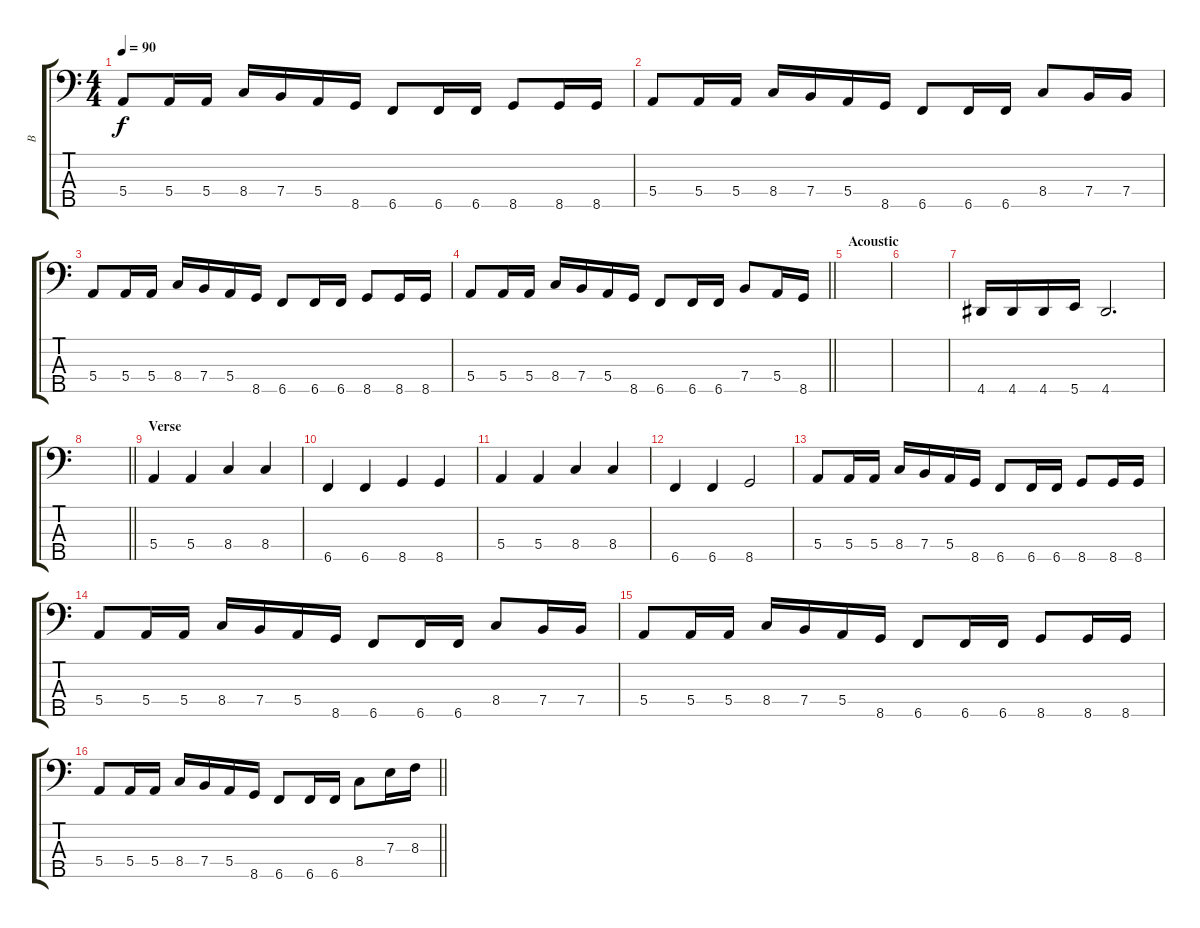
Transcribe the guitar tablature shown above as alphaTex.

\track ("B" "B") {instrument electricbassfinger}
\staff {score tabs}
\tuning (G2 D2 A1 E1 B0) {hide}
\ts (4 4)
\tempo 90
\clef f4
\ks c
5.4.8{dy f} 5.4.16 5.4.16 8.4.16 7.4.16 5.4.16 8.5.16 6.5.8 6.5.16 6.5.16 8.5.8 8.5.16 8.5.16 |
5.4.8 5.4.16 5.4.16 8.4.16 7.4.16 5.4.16 8.5.16 6.5.8 6.5.16 6.5.16 8.4.8 7.4.16 7.4.16 |
5.4.8 5.4.16 5.4.16 8.4.16 7.4.16 5.4.16 8.5.16 6.5.8 6.5.16 6.5.16 8.5.8 8.5.16 8.5.16 |
\barLineRight lightlight
5.4.8 5.4.16 5.4.16 8.4.16 7.4.16 5.4.16 8.5.16 6.5.8 6.5.16 6.5.16 7.4.8 5.4.16 8.5.16 |
\section ("" "Acoustic")
|
|
4.5.16 4.5.16 4.5.16 5.5.16 4.5.2{d} |
\barLineRight lightlight
|
\section ("" "Verse")
5.4.4 5.4.4 8.4.4 8.4.4 |
6.5.4 6.5.4 8.5.4 8.5.4 |
5.4.4 5.4.4 8.4.4 8.4.4 |
6.5.4 6.5.4 8.5.2 |
5.4.8 5.4.16 5.4.16 8.4.16 7.4.16 5.4.16 8.5.16 6.5.8 6.5.16 6.5.16 8.5.8 8.5.16 8.5.16 |
5.4.8 5.4.16 5.4.16 8.4.16 7.4.16 5.4.16 8.5.16 6.5.8 6.5.16 6.5.16 8.4.8 7.4.16 7.4.16 |
5.4.8 5.4.16 5.4.16 8.4.16 7.4.16 5.4.16 8.5.16 6.5.8 6.5.16 6.5.16 8.5.8 8.5.16 8.5.16 |
\barLineRight lightlight
5.4.8 5.4.16 5.4.16 8.4.16 7.4.16 5.4.16 8.5.16 6.5.8 6.5.16 6.5.16 8.4.8 7.3.16 8.3.16
